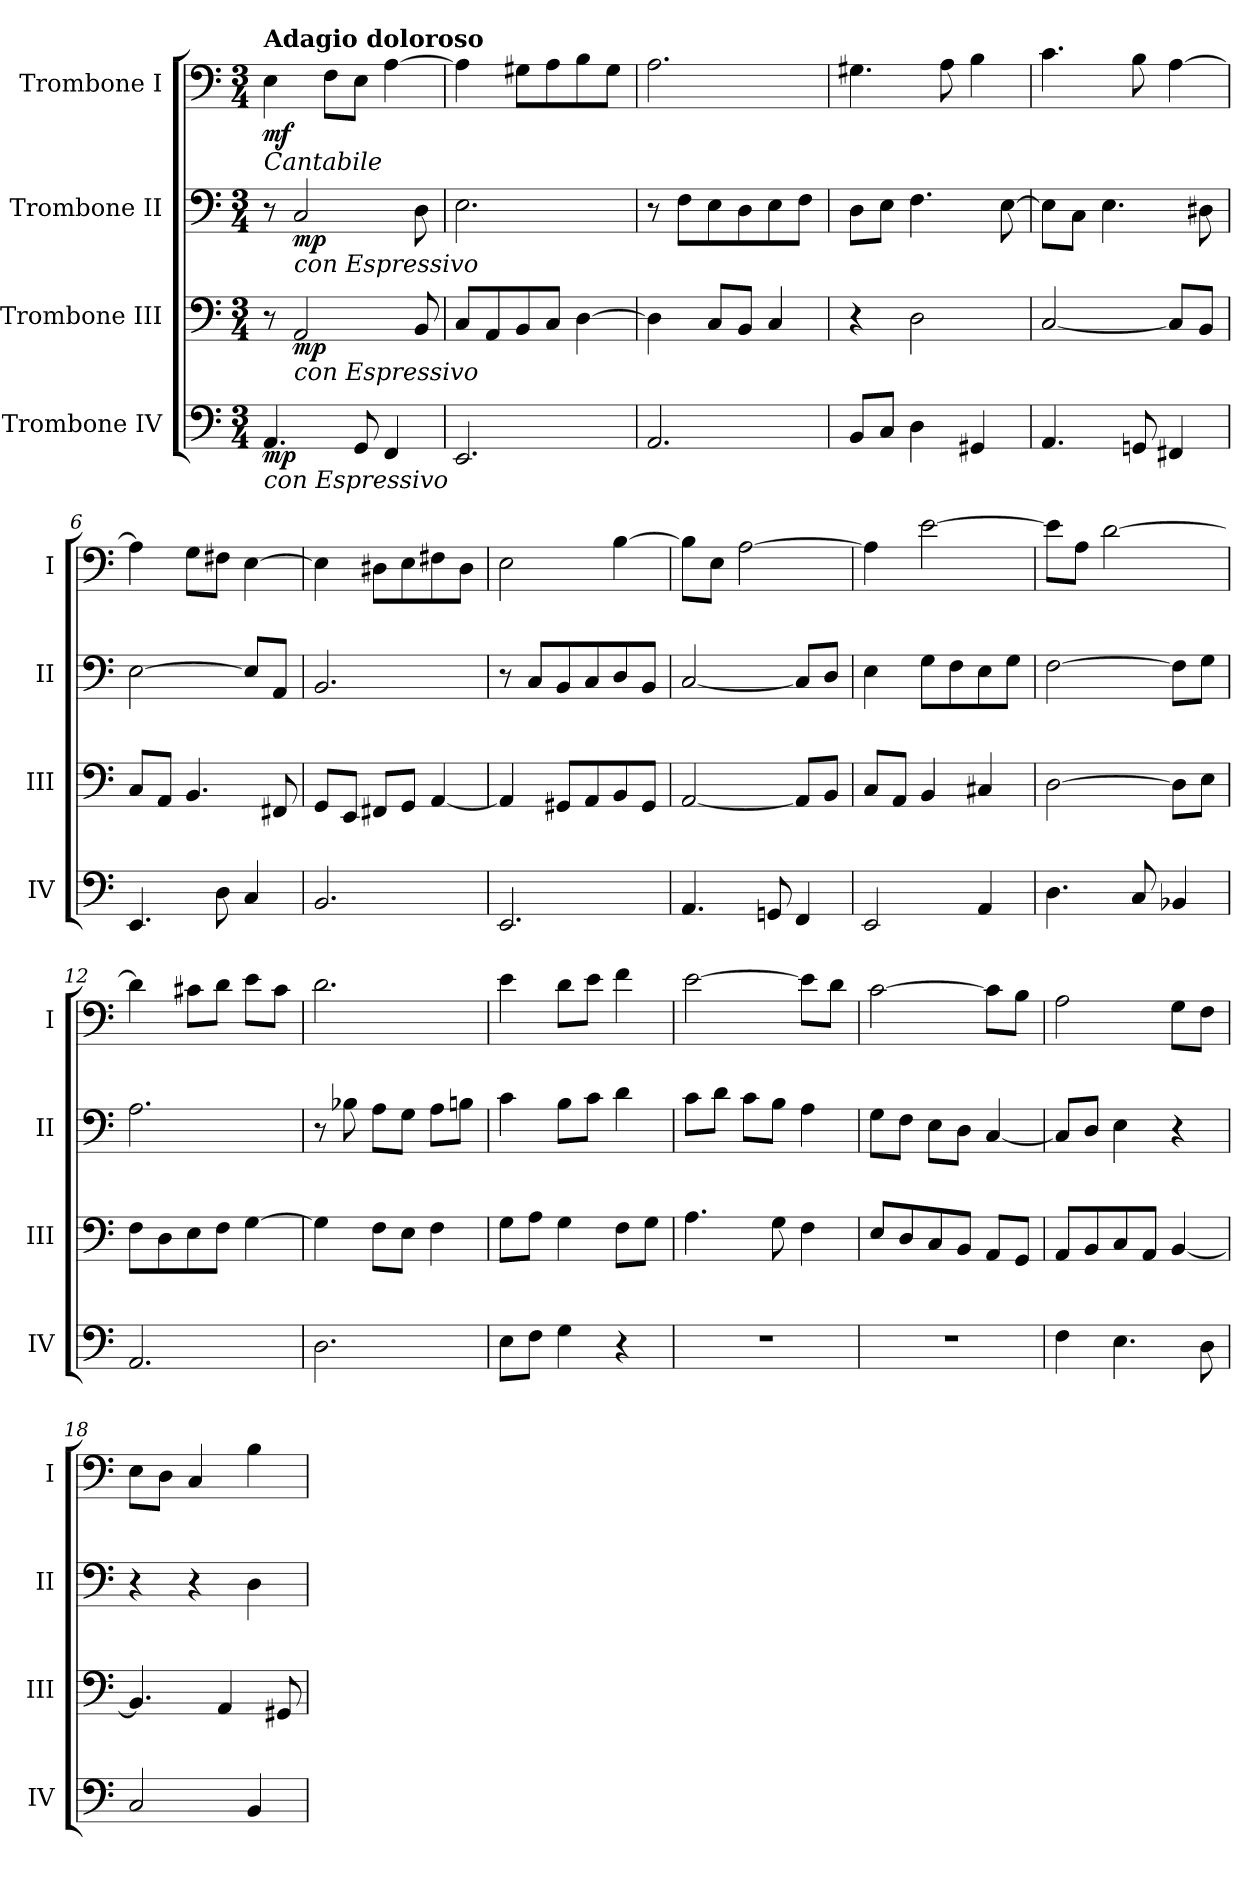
**kern	**dynam	**kern	**dynam	**kern	**dynam	**kern	**dynam
*part4	*part4	*part3	*part3	*part2	*part2	*part1	*part1
*staff4	*staff4	*staff3	*staff3	*staff2	*staff2	*staff1	*staff1
*I"Trombone IV	*	*I"Trombone III	*	*I"Trombone II	*	*I"Trombone I	*
*I'IV	*	*I'III	*	*I'II	*	*I'I	*
*clefF4	*	*clefF4	*	*clefF4	*	*clefF4	*
*k[]	*	*k[]	*	*k[]	*	*k[]	*
*M3/4	*	*M3/4	*	*M3/4	*	*M3/4	*
=1	=1	=1	=1	=1	=1	=1	=1
!	!	!	!	!	!	!LO:TX:a:B:t=Adagio doloroso	!
!	!	!	!	!	!	!LO:TX:b:i:t=Cantabile	!
!LO:TX:b:i:t=con Espressivo	!	!	!	!	!	!	!
!	!LO:DY:b	!	!	!	!	!	!LO:DY:b
4.AA/	mp	8r	.	8r	.	4E\	mf
!	!	!	!	!LO:TX:b:i:t=con Espressivo	!	!	!
!	!	!LO:TX:b:i:t=con Espressivo	!	!	!	!	!
!	!	!	!LO:DY:b	!	!LO:DY:b	!	!
.	.	2AA/	mp	2C/	mp	.	.
.	.	.	.	.	.	8F\L	.
8GG/	.	.	.	.	.	8E\J	.
4FF/	.	.	.	.	.	[4A\	.
.	.	8BB/	.	8D\	.	.	.
=2	=2	=2	=2	=2	=2	=2	=2
2.EE/	.	8C/L	.	2.E\	.	4A\]	.
.	.	8AA/	.	.	.	.	.
.	.	8BB/	.	.	.	8G#X\L	.
.	.	8C/J	.	.	.	8A\	.
.	.	[4D\	.	.	.	8B\	.
.	.	.	.	.	.	8G#\J	.
=3	=3	=3	=3	=3	=3	=3	=3
2.AA/	.	4D\]	.	8r	.	2.A\	.
.	.	.	.	8F\L	.	.	.
.	.	8C/L	.	8E\	.	.	.
.	.	8BB/J	.	8D\	.	.	.
.	.	4C/	.	8E\	.	.	.
.	.	.	.	8F\J	.	.	.
=4	=4	=4	=4	=4	=4	=4	=4
8BB/L	.	4r	.	8D\L	.	4.G#X\	.
8C/J	.	.	.	8E\J	.	.	.
4D\	.	2D\	.	4.F\	.	.	.
.	.	.	.	.	.	8A\	.
4GG#X/	.	.	.	.	.	4B\	.
.	.	.	.	[8E\	.	.	.
=5	=5	=5	=5	=5	=5	=5	=5
4.AA/	.	[2C/	.	8E\L]	.	4.c\	.
.	.	.	.	8C\J	.	.	.
.	.	.	.	4.E\	.	.	.
8GGn/	.	.	.	.	.	8B\	.
4FF#X/	.	8C/L]	.	.	.	[4A\	.
.	.	8BB/J	.	8D#X\	.	.	.
=6	=6	=6	=6	=6	=6	=6	=6
4.EE/	.	8C/L	.	[2E\	.	4A\]	.
.	.	8AA/J	.	.	.	.	.
.	.	4.BB/	.	.	.	8G\L	.
8D\	.	.	.	.	.	8F#X\J	.
4C/	.	.	.	8E/L]	.	[4E\	.
.	.	8FF#X/	.	8AA/J	.	.	.
!!LO:LB:g=z
=7	=7	=7	=7	=7	=7	=7	=7
2.BB/	.	8GG/L	.	2.BB/	.	4E\]	.
.	.	8EE/J	.	.	.	.	.
.	.	8FF#X/L	.	.	.	8D#X\L	.
.	.	8GG/J	.	.	.	8E\	.
.	.	[4AA/	.	.	.	8F#X\	.
.	.	.	.	.	.	8D#\J	.
=8	=8	=8	=8	=8	=8	=8	=8
2.EE/	.	4AA/]	.	8r	.	2E\	.
.	.	.	.	8C/L	.	.	.
.	.	8GG#X/L	.	8BB/	.	.	.
.	.	8AA/	.	8C/	.	.	.
.	.	8BB/	.	8D/	.	[4B\	.
.	.	8GG#/J	.	8BB/J	.	.	.
=9	=9	=9	=9	=9	=9	=9	=9
4.AA/	.	[2AA/	.	[2C/	.	8B\L]	.
.	.	.	.	.	.	8E\J	.
.	.	.	.	.	.	[2A\	.
8GGn/	.	.	.	.	.	.	.
4FF/	.	8AA/L]	.	8C/L]	.	.	.
.	.	8BB/J	.	8D/J	.	.	.
=10	=10	=10	=10	=10	=10	=10	=10
2EE/	.	8C/L	.	4E\	.	4A\]	.
.	.	8AA/J	.	.	.	.	.
.	.	4BB/	.	8G\L	.	[2e\	.
.	.	.	.	8F\	.	.	.
4AA/	.	4C#X/	.	8E\	.	.	.
.	.	.	.	8G\J	.	.	.
=11	=11	=11	=11	=11	=11	=11	=11
4.D\	.	[2D\	.	[2F\	.	8e\L]	.
.	.	.	.	.	.	8A\J	.
.	.	.	.	.	.	[2d\	.
8C/	.	.	.	.	.	.	.
4BB-X/	.	8D\L]	.	8F\L]	.	.	.
.	.	8E\J	.	8G\J	.	.	.
=12	=12	=12	=12	=12	=12	=12	=12
2.AA/	.	8F\L	.	2.A\	.	4d\]	.
.	.	8D\	.	.	.	.	.
.	.	8E\	.	.	.	8c#X\L	.
.	.	8F\J	.	.	.	8d\J	.
.	.	[4G\	.	.	.	8e\L	.
.	.	.	.	.	.	8c#\J	.
!!LO:PB:g=z
=13	=13	=13	=13	=13	=13	=13	=13
2.D\	.	4G\]	.	8r	.	2.d\	.
.	.	.	.	8B-X\	.	.	.
.	.	8F\L	.	8A\L	.	.	.
.	.	8E\J	.	8G\J	.	.	.
.	.	4F\	.	8A\L	.	.	.
.	.	.	.	8Bn\J	.	.	.
=14	=14	=14	=14	=14	=14	=14	=14
8E\L	.	8G\L	.	4c\	.	4e\	.
8F\J	.	8A\J	.	.	.	.	.
4G\	.	4G\	.	8B\L	.	8d\L	.
.	.	.	.	8c\J	.	8e\J	.
4r	.	8F\L	.	4d\	.	4f\	.
.	.	8G\J	.	.	.	.	.
=15	=15	=15	=15	=15	=15	=15	=15
2.r	.	4.A\	.	8c\L	.	[2e\	.
.	.	.	.	8d\J	.	.	.
.	.	.	.	8c\L	.	.	.
.	.	8G\	.	8B\J	.	.	.
.	.	4F\	.	4A\	.	8e\L]	.
.	.	.	.	.	.	8d\J	.
=16	=16	=16	=16	=16	=16	=16	=16
2.r	.	8E/L	.	8G\L	.	[2c\	.
.	.	8D/	.	8F\J	.	.	.
.	.	8C/	.	8E\L	.	.	.
.	.	8BB/J	.	8D\J	.	.	.
.	.	8AA/L	.	[4C/	.	8c\L]	.
.	.	8GG/J	.	.	.	8B\J	.
=17	=17	=17	=17	=17	=17	=17	=17
4F\	.	8AA/L	.	8C/L]	.	2A\	.
.	.	8BB/	.	8D/J	.	.	.
4.E\	.	8C/	.	4E\	.	.	.
.	.	8AA/J	.	.	.	.	.
.	.	[4BB/	.	4r	.	8G\L	.
8D\	.	.	.	.	.	8F\J	.
=18	=18	=18	=18	=18	=18	=18	=18
2C/	.	4.BB/]	.	4r	.	8E\L	.
.	.	.	.	.	.	8D\J	.
.	.	.	.	4r	.	4C/	.
.	.	4AA/	.	.	.	.	.
4BB/	.	.	.	4D\	.	4B\	.
.	.	8GG#X/	.	.	.	.	.
=	=	=	=	=	=	=	=
*-	*-	*-	*-	*-	*-	*-	*-
